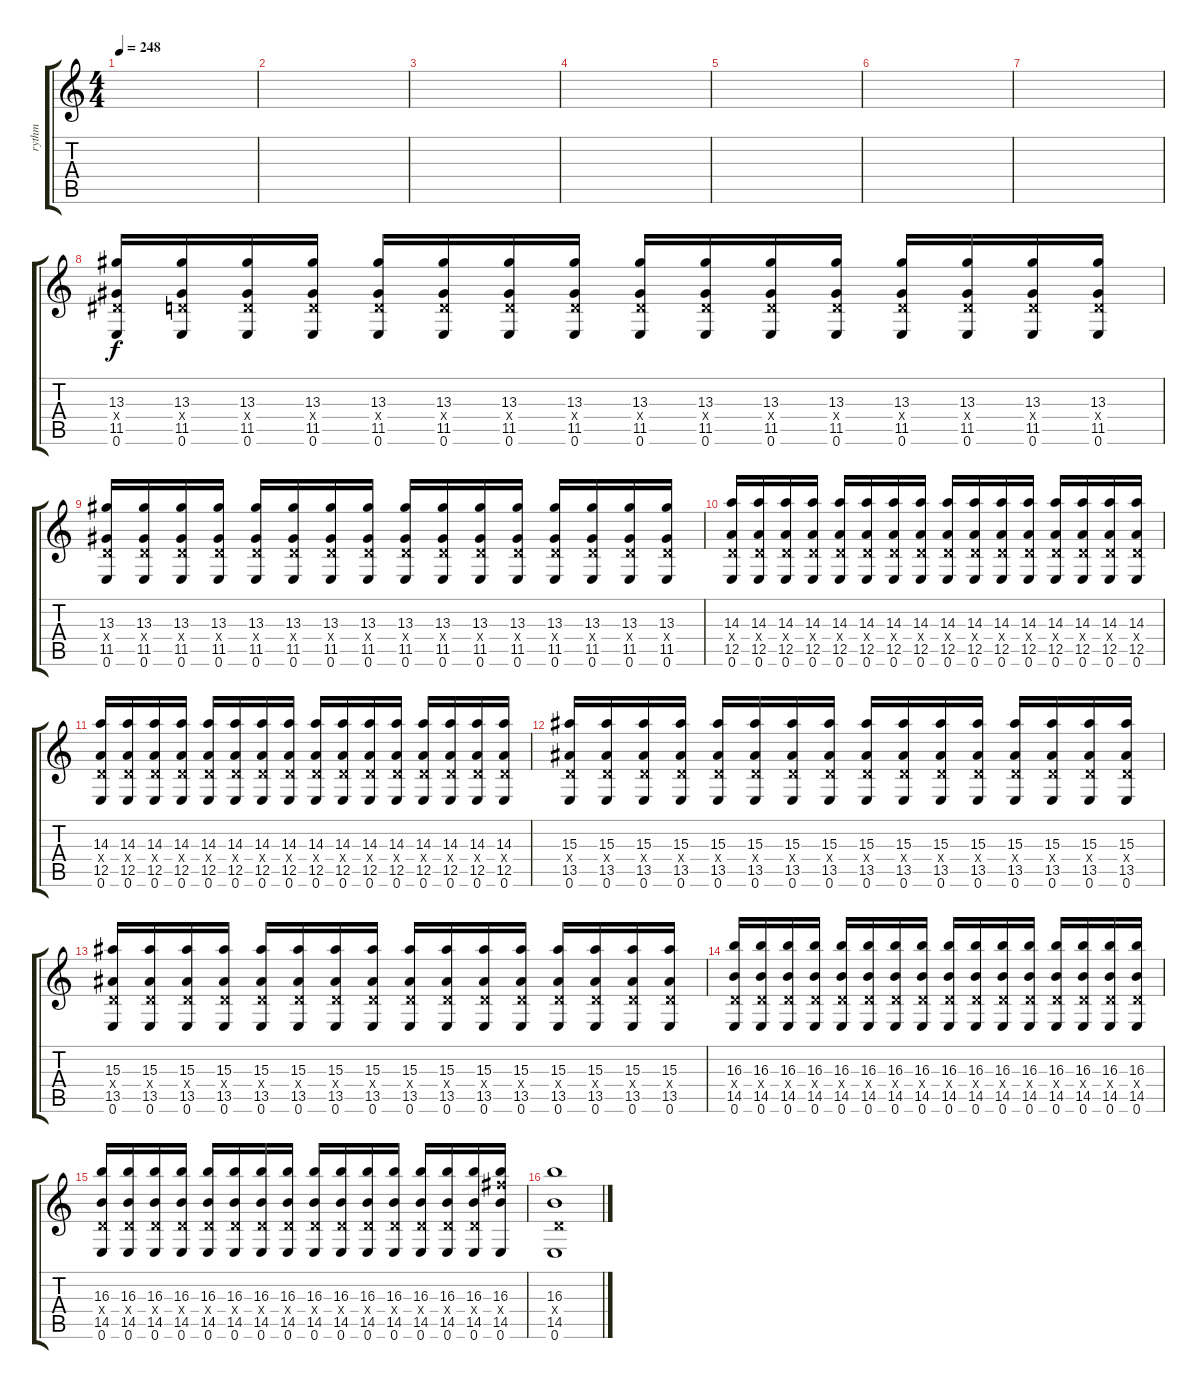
\track ("rythm" "rythm") {instrument overdrivenguitar}
\staff {score tabs}
\tuning (E4 B3 G3 D3 A2 E2) {hide}
\ts (4 4)
\tempo 248
\clef g2
\ks c
|
|
|
|
|
|
|
(13.3 1.4{x} 11.5 0.6).16 (13.3 0.4{x} 11.5 0.6).16 (13.3 0.4{x} 11.5 0.6).16 (13.3 0.4{x} 11.5 0.6).16 (13.3 0.4{x} 11.5 0.6).16 (13.3 0.4{x} 11.5 0.6).16 (13.3 0.4{x} 11.5 0.6).16 (13.3 0.4{x} 11.5 0.6).16 (13.3 0.4{x} 11.5 0.6).16 (13.3 0.4{x} 11.5 0.6).16 (13.3 0.4{x} 11.5 0.6).16 (13.3 0.4{x} 11.5 0.6).16 (13.3 0.4{x} 11.5 0.6).16 (13.3 0.4{x} 11.5 0.6).16 (13.3 0.4{x} 11.5 0.6).16 (13.3 0.4{x} 11.5 0.6).16 |
(13.3 0.4{x} 11.5 0.6).16 (13.3 0.4{x} 11.5 0.6).16 (13.3 0.4{x} 11.5 0.6).16 (13.3 0.4{x} 11.5 0.6).16 (13.3 0.4{x} 11.5 0.6).16 (13.3 0.4{x} 11.5 0.6).16 (13.3 0.4{x} 11.5 0.6).16 (13.3 0.4{x} 11.5 0.6).16 (13.3 0.4{x} 11.5 0.6).16 (13.3 0.4{x} 11.5 0.6).16 (13.3 0.4{x} 11.5 0.6).16 (13.3 0.4{x} 11.5 0.6).16 (13.3 0.4{x} 11.5 0.6).16 (13.3 0.4{x} 11.5 0.6).16 (13.3 0.4{x} 11.5 0.6).16 (13.3 0.4{x} 11.5 0.6).16 |
(14.3 0.4{x} 12.5 0.6).16 (14.3 0.4{x} 12.5 0.6).16 (14.3 0.4{x} 12.5 0.6).16 (14.3 0.4{x} 12.5 0.6).16 (14.3 0.4{x} 12.5 0.6).16 (14.3 0.4{x} 12.5 0.6).16 (14.3 0.4{x} 12.5 0.6).16 (14.3 0.4{x} 12.5 0.6).16 (14.3 0.4{x} 12.5 0.6).16 (14.3 0.4{x} 12.5 0.6).16 (14.3 0.4{x} 12.5 0.6).16 (14.3 0.4{x} 12.5 0.6).16 (14.3 0.4{x} 12.5 0.6).16 (14.3 0.4{x} 12.5 0.6).16 (14.3 0.4{x} 12.5 0.6).16 (14.3 0.4{x} 12.5 0.6).16 |
(14.3 0.4{x} 12.5 0.6).16 (14.3 0.4{x} 12.5 0.6).16 (14.3 0.4{x} 12.5 0.6).16 (14.3 0.4{x} 12.5 0.6).16 (14.3 0.4{x} 12.5 0.6).16 (14.3 0.4{x} 12.5 0.6).16 (14.3 0.4{x} 12.5 0.6).16 (14.3 0.4{x} 12.5 0.6).16 (14.3 0.4{x} 12.5 0.6).16 (14.3 0.4{x} 12.5 0.6).16 (14.3 0.4{x} 12.5 0.6).16 (14.3 0.4{x} 12.5 0.6).16 (14.3 0.4{x} 12.5 0.6).16 (14.3 0.4{x} 12.5 0.6).16 (14.3 0.4{x} 12.5 0.6).16 (14.3 0.4{x} 12.5 0.6).16 |
(15.3 0.4{x} 13.5 0.6).16 (15.3 0.4{x} 13.5 0.6).16 (15.3 0.4{x} 13.5 0.6).16 (15.3 0.4{x} 13.5 0.6).16 (15.3 0.4{x} 13.5 0.6).16 (15.3 0.4{x} 13.5 0.6).16 (15.3 0.4{x} 13.5 0.6).16 (15.3 0.4{x} 13.5 0.6).16 (15.3 0.4{x} 13.5 0.6).16 (15.3 0.4{x} 13.5 0.6).16 (15.3 0.4{x} 13.5 0.6).16 (15.3 0.4{x} 13.5 0.6).16 (15.3 0.4{x} 13.5 0.6).16 (15.3 0.4{x} 13.5 0.6).16 (15.3 0.4{x} 13.5 0.6).16 (15.3 0.4{x} 13.5 0.6).16 |
(15.3 0.4{x} 13.5 0.6).16 (15.3 0.4{x} 13.5 0.6).16 (15.3 0.4{x} 13.5 0.6).16 (15.3 0.4{x} 13.5 0.6).16 (15.3 0.4{x} 13.5 0.6).16 (15.3 0.4{x} 13.5 0.6).16 (15.3 0.4{x} 13.5 0.6).16 (15.3 0.4{x} 13.5 0.6).16 (15.3 0.4{x} 13.5 0.6).16 (15.3 0.4{x} 13.5 0.6).16 (15.3 0.4{x} 13.5 0.6).16 (15.3 0.4{x} 13.5 0.6).16 (15.3 0.4{x} 13.5 0.6).16 (15.3 0.4{x} 13.5 0.6).16 (15.3 0.4{x} 13.5 0.6).16 (15.3 0.4{x} 13.5 0.6).16 |
(16.3 0.4{x} 14.5 0.6).16 (16.3 0.4{x} 14.5 0.6).16 (16.3 0.4{x} 14.5 0.6).16 (16.3 0.4{x} 14.5 0.6).16 (16.3 0.4{x} 14.5 0.6).16 (16.3 0.4{x} 14.5 0.6).16 (16.3 0.4{x} 14.5 0.6).16 (16.3 0.4{x} 14.5 0.6).16 (16.3 0.4{x} 14.5 0.6).16 (16.3 0.4{x} 14.5 0.6).16 (16.3 0.4{x} 14.5 0.6).16 (16.3 0.4{x} 14.5 0.6).16 (16.3 0.4{x} 14.5 0.6).16 (16.3 0.4{x} 14.5 0.6).16 (16.3 0.4{x} 14.5 0.6).16 (16.3 0.4{x} 14.5 0.6).16 |
(16.3 0.4{x} 14.5 0.6).16 (16.3 0.4{x} 14.5 0.6).16 (16.3 0.4{x} 14.5 0.6).16 (16.3 0.4{x} 14.5 0.6).16 (16.3 0.4{x} 14.5 0.6).16 (16.3 0.4{x} 14.5 0.6).16 (16.3 0.4{x} 14.5 0.6).16 (16.3 0.4{x} 14.5 0.6).16 (16.3 0.4{x} 14.5 0.6).16 (16.3 0.4{x} 14.5 0.6).16 (16.3 0.4{x} 14.5 0.6).16 (16.3 0.4{x} 14.5 0.6).16 (16.3 0.4{x} 14.5 0.6).16 (16.3 0.4{x} 14.5 0.6).16 (16.3 0.4{x} 14.5 0.6).16 (16.3 16.4{x} 14.5 0.6).16 |
(16.3 0.4{x} 14.5 0.6).1
